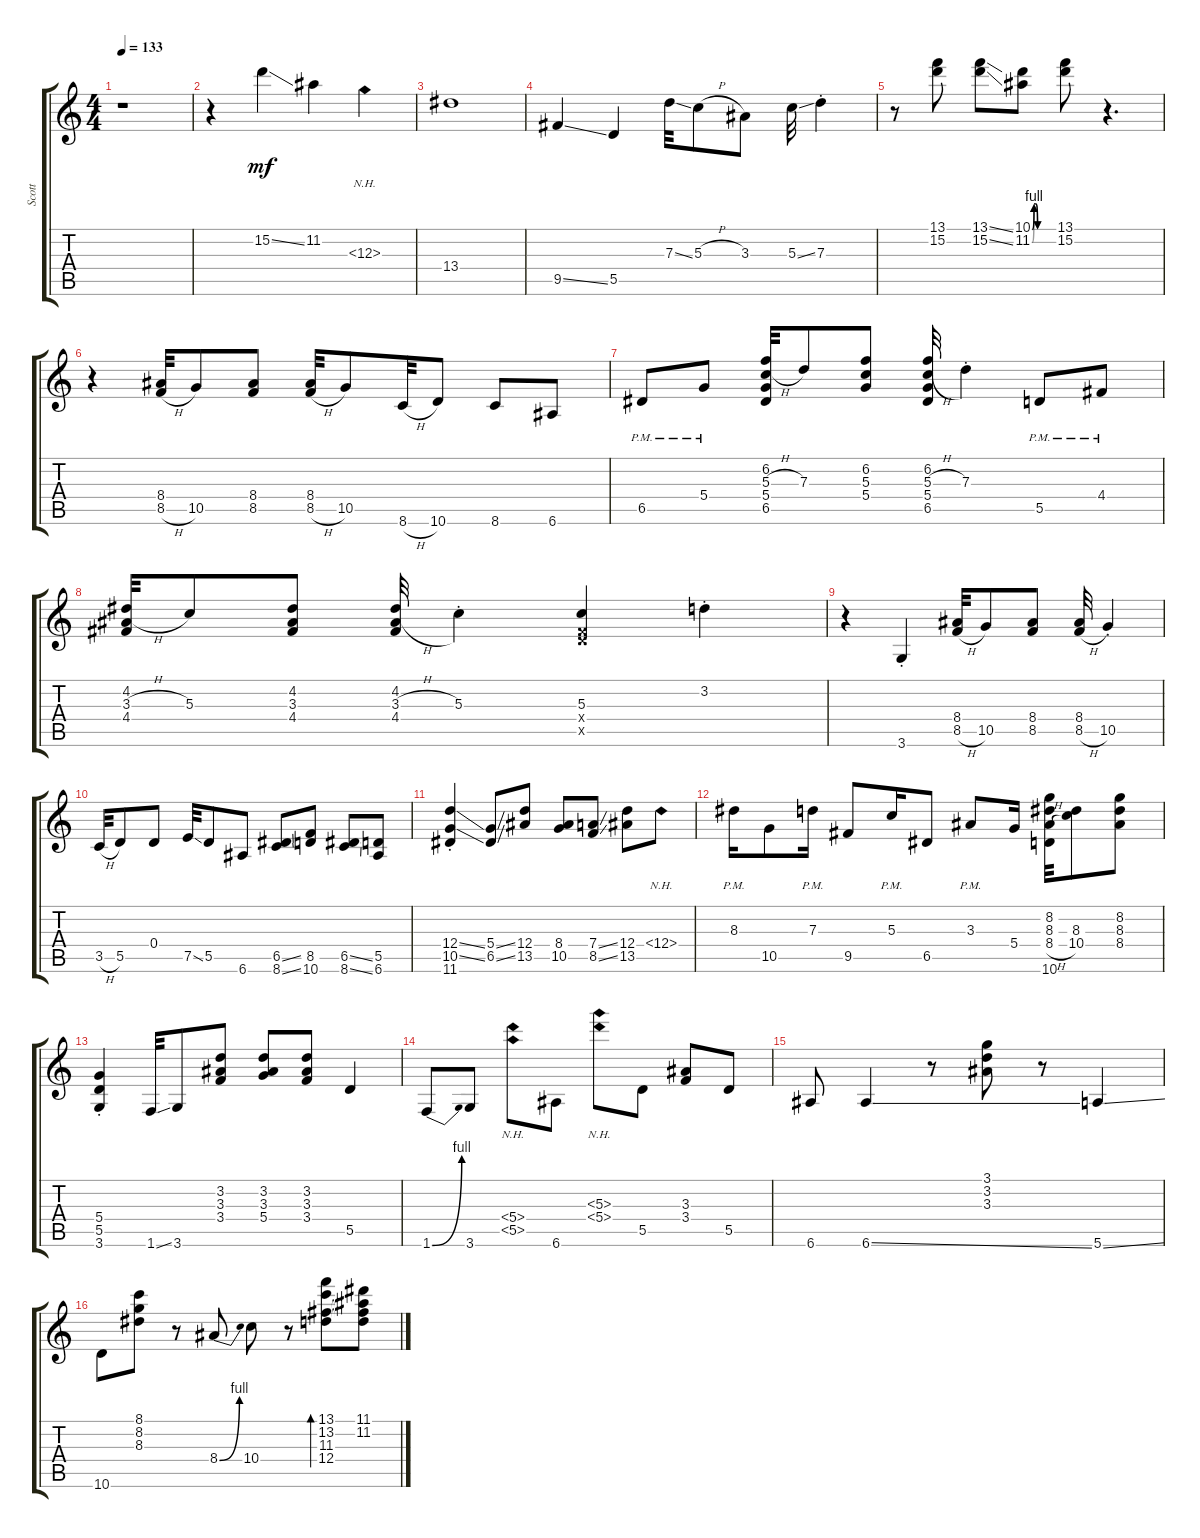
\track ("Scott" "Scott") {instrument acousticguitarsteel}
\staff {score tabs}
\tuning (E4 B3 G3 D3 A2 E2) {hide}
\ts (4 4)
\tempo 133
\clef g2
\ks c
r.1{dy mf} |
r.4 15.2{ss}.4 11.2.4 12.3{nh}.4 |
13.4.1 |
9.5{ss}.4 5.5.4 7.3{ss}.32 5.3{h}.8 3.3.8 5.3{ss}.32 7.3{st}.4 |
r.8 (13.1 15.2).8 (13.1{ss} 15.2{ss}).8 (10.1{be (custom 0 0 5 4 10 4 15 0 60 0)} 11.2{be (custom 0 0 5 4 10 4 15 0 60 0)}).8 (13.1 15.2).8 r.4{d} |
r.4 (8.4 8.5{h}).32 10.5.8 (8.4 8.5).8 (8.4 8.5{h}).32 10.5.8 8.6{h}.32 10.6.8 8.6.8 6.6.8 |
6.5{pm}.8 5.4{pm}.8 (6.2 5.3{h} 5.4 6.5).32 7.3.8 (6.2 5.3 5.4).8 (6.2 5.3{h} 5.4 6.5).32 7.3{st}.4 5.5{pm}.8 4.4{pm}.8 |
(4.2 3.3{h} 4.4).32 5.3.8 (4.2 3.3 4.4).8 (4.2 3.3{h} 4.4).32 5.3{st}.4 (5.3 4.4{x} 5.5{x}).4 3.2{st}.4 |
r.4 3.6{st}.4 (8.4 8.5{h}).32 10.5.8 (8.4 8.5).8 (8.4 8.5{h}).32 10.5{st}.4 |
3.5{h}.32 5.5.8 0.4.8 7.5{ss}.32 5.5.8 6.6.8 (6.5{ss} 8.6{ss}).8 (8.5 10.6).8 (6.5{ss} 8.6{ss}).8 (5.5 6.6).8 |
(12.4{ss st} 10.5{ss st} 11.6{st}).4 (5.4{ss} 6.5{ss}).8 (12.4 13.5).8 (8.4 10.5).8 (7.4{ss} 8.5{ss}).8 (12.4 13.5).8 12.4{nh}.8 |
8.3{pm}.16 10.5.8 7.3{pm}.16 9.5.8 5.3{pm}.16 6.5.8 3.3{pm}.8 5.4.16 (8.2 8.3 8.4{h} 10.6).32 (8.3 10.4).8 (8.2 8.3 8.4).8 |
(5.4{st} 5.5{st} 3.6{st}).4 1.6{ss}.32 3.6.8 (3.2 3.3 3.4).8 (3.2 3.3 5.4).8 (3.2 3.3 3.4).8 5.5.4 |
1.6{be (bend 0 0 60 4)}.8 3.6.8 (5.4{nh} 5.5{nh}).8 6.6.8 (5.3{nh} 5.4{nh}).8 5.5.8 (3.3 3.4).8 5.5.8 |
6.6.8 6.6{ss}.4 r.8 (3.1 3.2 3.3).8 r.8 5.6{ss}.4 |
10.6.8 (8.1 8.2 8.3).8 r.8 8.4{be (bend 0 0 60 4)}.8 10.4.8 r.8 (13.1 13.2 11.3 12.4).8{bd 30} (11.1{ss} 11.2{ss} 11.3{t} 12.4{t}).8
